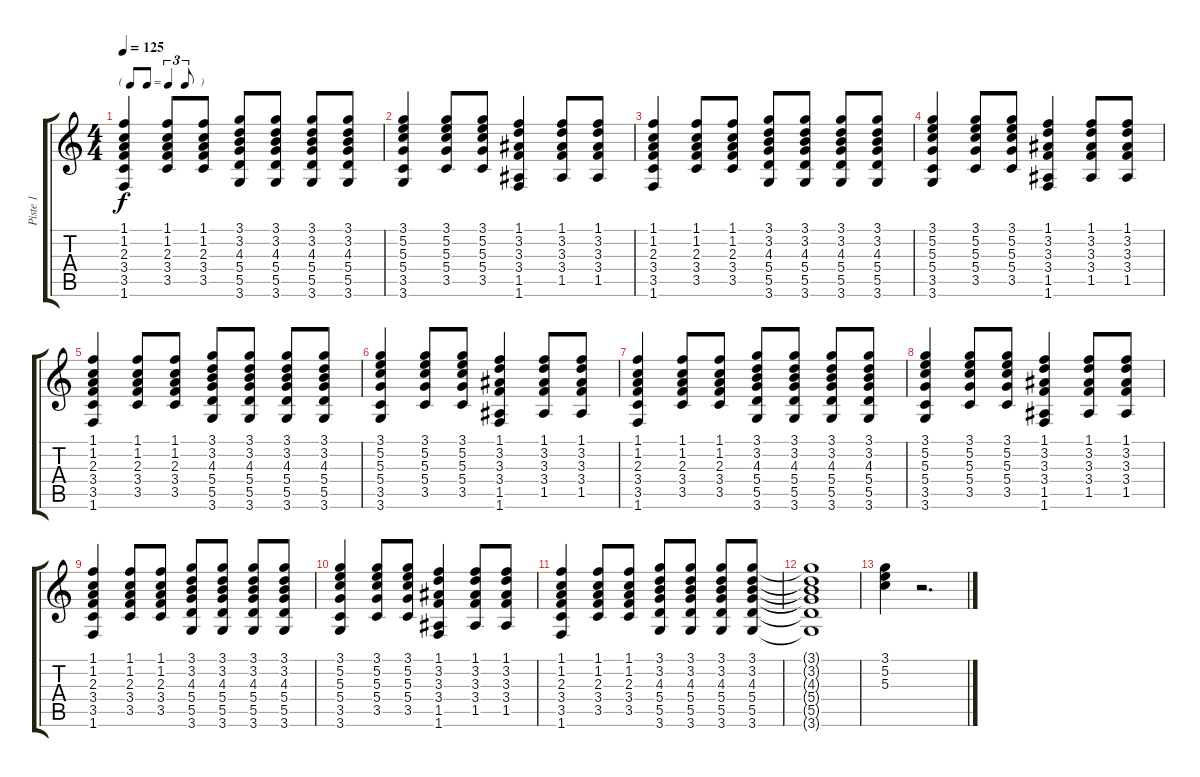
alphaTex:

\track ("Piste 1" "Piste 1") {instrument acousticguitarsteel}
\staff {score tabs}
\tuning (E4 B3 G3 D3 A2 E2) {hide}
\ts (4 4)
\tf triplet8th
\tempo 125
\clef g2
\ks c
(1.1 1.2 2.3 3.4 3.5 1.6).4{dy f} (1.1 1.2 2.3 3.4 3.5).8 (1.1 1.2 2.3 3.4 3.5).8 (3.1 3.2 4.3 5.4 5.5 3.6).8 (3.1 3.2 4.3 5.4 5.5 3.6).8 (3.1 3.2 4.3 5.4 5.5 3.6).8 (3.1 3.2 4.3 5.4 5.5 3.6).8 |
(3.1 5.2 5.3 5.4 3.5 3.6).4 (3.1 5.2 5.3 5.4 3.5).8 (3.1 5.2 5.3 5.4 3.5).8 (1.1 3.2 3.3 3.4 1.5 1.6).4 (1.1 3.2 3.3 3.4 1.5).8 (1.1 3.2 3.3 3.4 1.5).8 |
(1.1 1.2 2.3 3.4 3.5 1.6).4 (1.1 1.2 2.3 3.4 3.5).8 (1.1 1.2 2.3 3.4 3.5).8 (3.1 3.2 4.3 5.4 5.5 3.6).8 (3.1 3.2 4.3 5.4 5.5 3.6).8 (3.1 3.2 4.3 5.4 5.5 3.6).8 (3.1 3.2 4.3 5.4 5.5 3.6).8 |
(3.1 5.2 5.3 5.4 3.5 3.6).4 (3.1 5.2 5.3 5.4 3.5).8 (3.1 5.2 5.3 5.4 3.5).8 (1.1 3.2 3.3 3.4 1.5 1.6).4 (1.1 3.2 3.3 3.4 1.5).8 (1.1 3.2 3.3 3.4 1.5).8 |
(1.1 1.2 2.3 3.4 3.5 1.6).4 (1.1 1.2 2.3 3.4 3.5).8 (1.1 1.2 2.3 3.4 3.5).8 (3.1 3.2 4.3 5.4 5.5 3.6).8 (3.1 3.2 4.3 5.4 5.5 3.6).8 (3.1 3.2 4.3 5.4 5.5 3.6).8 (3.1 3.2 4.3 5.4 5.5 3.6).8 |
(3.1 5.2 5.3 5.4 3.5 3.6).4 (3.1 5.2 5.3 5.4 3.5).8 (3.1 5.2 5.3 5.4 3.5).8 (1.1 3.2 3.3 3.4 1.5 1.6).4 (1.1 3.2 3.3 3.4 1.5).8 (1.1 3.2 3.3 3.4 1.5).8 |
(1.1 1.2 2.3 3.4 3.5 1.6).4 (1.1 1.2 2.3 3.4 3.5).8 (1.1 1.2 2.3 3.4 3.5).8 (3.1 3.2 4.3 5.4 5.5 3.6).8 (3.1 3.2 4.3 5.4 5.5 3.6).8 (3.1 3.2 4.3 5.4 5.5 3.6).8 (3.1 3.2 4.3 5.4 5.5 3.6).8 |
(3.1 5.2 5.3 5.4 3.5 3.6).4 (3.1 5.2 5.3 5.4 3.5).8 (3.1 5.2 5.3 5.4 3.5).8 (1.1 3.2 3.3 3.4 1.5 1.6).4 (1.1 3.2 3.3 3.4 1.5).8 (1.1 3.2 3.3 3.4 1.5).8 |
(1.1 1.2 2.3 3.4 3.5 1.6).4 (1.1 1.2 2.3 3.4 3.5).8 (1.1 1.2 2.3 3.4 3.5).8 (3.1 3.2 4.3 5.4 5.5 3.6).8 (3.1 3.2 4.3 5.4 5.5 3.6).8 (3.1 3.2 4.3 5.4 5.5 3.6).8 (3.1 3.2 4.3 5.4 5.5 3.6).8 |
(3.1 5.2 5.3 5.4 3.5 3.6).4{volume 0} (3.1 5.2 5.3 5.4 3.5).8 (3.1 5.2 5.3 5.4 3.5).8 (1.1 3.2 3.3 3.4 1.5 1.6).4 (1.1 3.2 3.3 3.4 1.5).8 (1.1 3.2 3.3 3.4 1.5).8 |
(1.1 1.2 2.3 3.4 3.5 1.6).4 (1.1 1.2 2.3 3.4 3.5).8 (1.1 1.2 2.3 3.4 3.5).8 (3.1 3.2 4.3 5.4 5.5 3.6).8 (3.1 3.2 4.3 5.4 5.5 3.6).8 (3.1 3.2 4.3 5.4 5.5 3.6).8 (3.1 3.2 4.3 5.4 5.5 3.6).8 |
(3.1{t} 3.2{t} 4.3{t} 5.4{t} 5.5{t} 3.6{t}).1 |
(3.1 5.2 5.3).4 r.2{d}
